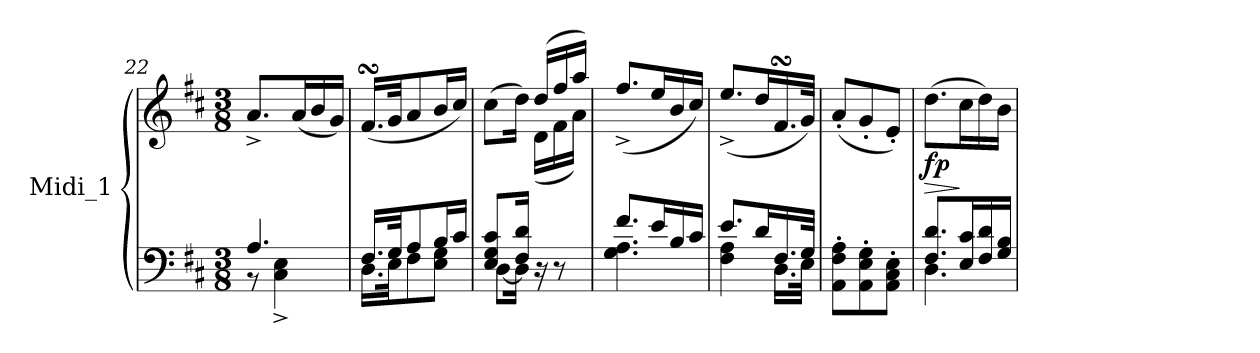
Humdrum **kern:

**kern	**kern	**dynam
*part1	*part1	*part1
*staff2	*staff1	*staff1/2
*I"Midi_1	*	*
*clefF4	*clefG2	*
*k[f#c#]	*k[f#c#]	*
*D:	*D:	*
*M3/8	*M3/8	*
=22	=22	=22
*^	*	*
4.A/	8r	8.a^/L	.
.	4C#\^ 4E\^	.	.
.	.	(<16a/L	.
.	.	16b/	.
.	.	16g/JJ)	.
=23	=23	=23	=23
16.F#/LL	16.D\LL	(<16.f#sSsS/LL	.
32G/JK	32E\JK	32g/JK	.
8A/	8F#\	8a/	.
16B/L	8E\ 8G\J	16b/L	.
16c#/JJ	.	16cc#/JJ)	.
=24	=24	=24	=24
*	*	*^	*
8E/ 8G/ 8c#/L	[8D\L	(>8cc#\L	8.ryy	.
16F#/ 16d/Jk	16D\Jk]	16dd\Jk)	.	.
16r	8ryy	(>16dd/LL	(16d\LL	.
8r	.	16ff#/	16f#\	.
.	16ryy	16aa/JJ)	16a\JJ)	.
*	*	*v	*v	*
=25	=25	=25	=25
8.f#/L	4.G\ 4.A\	(>8.ff#^/L	.
16e/L	.	16ee/L	.
16B/	.	16b/	.
16c#/JJ	.	16cc#/JJ)	.
!!LO:LB:g=z
=26	=26	=26	=26
8.e/L	4F#\ 4A\	(>8.ee^/L	.
16d/L	.	16dd/L	.
16.F#/	16.D\LL	16.f#sSsS/	.
32G/JJk	32E\JJk	32g/JJk)	.
*v	*v	*	*
=27	=27	=27
8AA\' 8F#\' 8A\'L	(<8a'/L	.
8AA\' 8E\' 8G\'	8g'/	.
8AA\' 8C#\' 8E\'J	8e'/J)	.
=28	=28	=28
*^	*	*
!	!	!	!LO:HP:b
!	!	!	!LO:DY:n=1:b
8.F#/ 8.d/L	4.D\	(>8.dd\L	> fp
16E/ 16c#/L	.	16cc#\L	]
16F#/ 16d/	.	16dd\)	.
16G/ 16B/JJ	.	16b\JJ	.
*v	*v	*	*
=	=	=
*-	*-	*-
